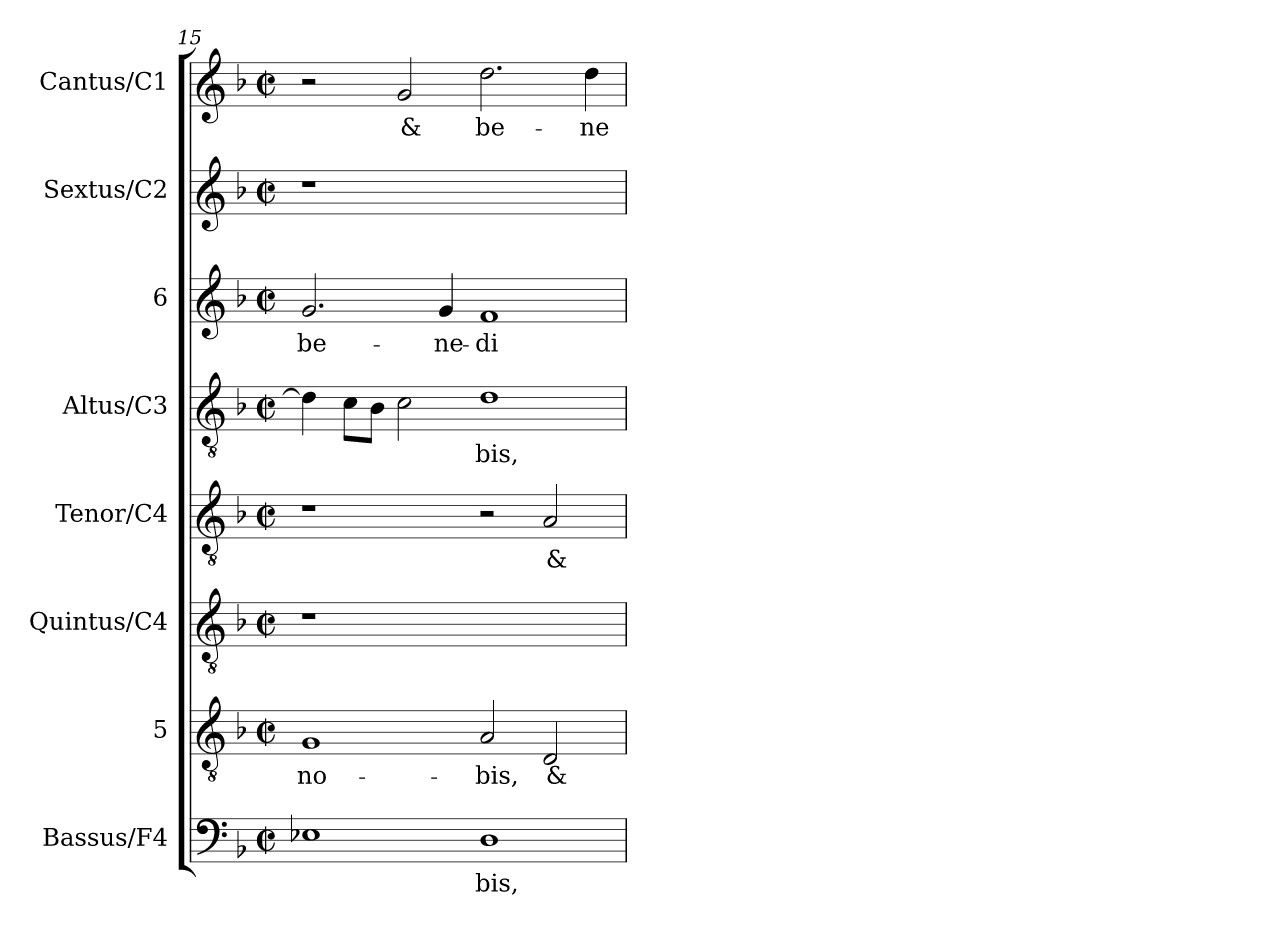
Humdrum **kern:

**kern	**text	**kern	**text	**kern	**kern	**text	**kern	**text	**kern	**text	**kern	**kern	**text
*part8	*part8	*part7	*part7	*part6	*part5	*part5	*part4	*part4	*part3	*part3	*part2	*part1	*part1
*staff8	*staff8	*staff7	*staff7	*staff6	*staff5	*staff5	*staff4	*staff4	*staff3	*staff3	*staff2	*staff1	*staff1
*I"Bassus/F4	*	*I"5	*	*I"Quintus/C4	*I"Tenor/C4	*	*I"Altus/C3	*	*I"6	*	*I"Sextus/C2	*I"Cantus/C1	*
*I'B	*	*	*	*	*I'T	*	*I'A	*	*	*	*	*I'C	*
*clefF4	*	*clefGv2	*	*clefGv2	*clefGv2	*	*clefGv2	*	*clefG2	*	*clefG2	*clefG2	*
*k[b-]	*	*k[b-]	*	*k[b-]	*k[b-]	*	*k[b-]	*	*k[b-]	*	*k[b-]	*k[b-]	*
*F:	*	*F:	*	*F:	*F:	*	*F:	*	*F:	*	*F:	*F:	*
*M2/2	*	*M2/2	*	*M2/2	*M2/2	*	*M2/2	*	*M2/2	*	*M2/2	*M2/2	*
*met(c|)	*	*met(c|)	*	*met(c|)	*met(c|)	*	*met(c|)	*	*met(c|)	*	*met(c|)	*met(c|)	*
=15	=15	=15	=15	=15	=15	=15	=15	=15	=15	=15	=15	=15	=15
!	!LO:LY:b:cj	!	!LO:LY:b:cj	!	!	!	!	!LO:LY:b:cj	!	!LO:LY:b:cj	!	!	!
1E-X	--	1G	no-	1r	1r	.	4d\]	--	2.g/	be-	1r	2r	.
!	!	!	!	!	!	!	!	!LO:LY:b:cj	!	!	!	!	!
.	.	.	.	.	.	.	8c\L	--	.	.	.	.	.
!	!	!	!	!	!	!	!	!LO:LY:b:cj	!	!	!	!	!
.	.	.	.	.	.	.	8B-\J	--	.	.	.	.	.
!	!	!	!	!	!	!	!	!LO:LY:b:cj	!	!	!	!	!LO:LY:b:cj
.	.	.	.	.	.	.	2c\	--	.	.	.	2g/	&
!	!	!	!	!	!	!	!	!	!	!LO:LY:b:cj	!	!	!
.	.	.	.	.	.	.	.	.	4g/	-ne-	.	.	.
!	!LO:LY:b:cj	!	!LO:LY:b:cj	!	!	!	!	!LO:LY:b:cj	!	!LO:LY:b:cj	!	!	!LO:LY:b:cj
1D	-bis,	2A/	-bis,	1ryy	2r	.	1d	-bis,	1f	-di-	1ryy	2.dd\	be-
!	!	!	!LO:LY:b:cj	!	!	!LO:LY:b:cj	!	!	!	!	!	!	!
.	.	2D/	&	.	2A/	&	.	.	.	.	.	.	.
!	!	!	!	!	!	!	!	!	!	!	!	!	!LO:LY:b:cj
.	.	.	.	.	.	.	.	.	.	.	.	4dd\	-ne-
=	=	=	=	=	=	=	=	=	=	=	=	=	=
*-	*-	*-	*-	*-	*-	*-	*-	*-	*-	*-	*-	*-	*-
